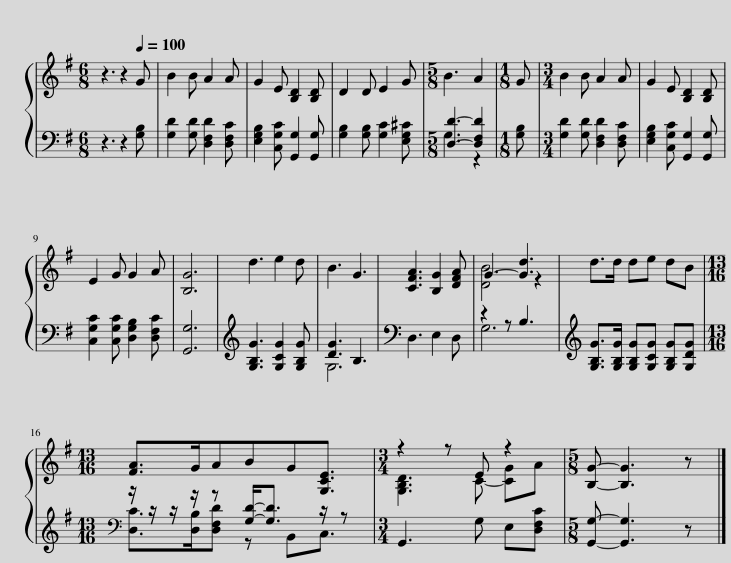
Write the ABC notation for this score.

X:1
%%score { ( 1 4 ) | ( 2 3 ) }
L:1/8
M:6/8
I:linebreak $
K:G
V:1 treble
V:4 treble
V:2 bass
V:3 bass
V:1
 z3 z2[Q:1/4=100] G | B2 B A2 A | G2 E [B,D]2 [B,D] | D2 D E2 G |[M:5/8] B3 A2 | %5
[M:1/8] G |[M:3/4] B2 B A2 A | G2 E [B,D]2 [B,D] |$ E2 G G2 A | [B,G]6 | %10
 d3 e2 d | B3 G3 | [CFA]3 [B,G]2 [DFA] | G3- [Gd]3 | d>d de dB |$ %15
[M:13/16] [FA]>GABG[G,CE]3/2 |[M:3/4] z2 z E z2 |[M:5/8] [B,G]- [B,G]3 z |] %18
V:2
 z3 z2 [G,B,] | [G,D]2 [G,D] [D,F,D]2 [D,F,C] | [E,G,B,]2 [C,G,C] [G,,G,]2 [G,,G,] | [G,B,]2 [G,B,] [G,C]2 [E,G,^C] |[M:5/8] [D,D]3- [D,F,D]2 | %5
[M:1/8] [G,B,] |[M:3/4] [G,D]2 [G,D] [D,F,D]2 [D,F,C] | [E,G,B,]2 [C,G,C] [G,,G,]2 [G,,G,] |$ [C,G,C]2 [C,G,C] [D,G,B,]2 [D,F,C] | [G,,G,]6 | %10
 [G,B,G]3 [G,CG]2 [G,B,G] | [DG]3 B,3 | D,3 E,2 D, | z2 z B,3 | [G,B,G]>[G,B,G] [G,B,G][G,CG] [G,B,G][G,DG] |$ %15
[M:13/16][K:bass] z/ z/ z/ z/ z [G,D]-<[G,D] z/ z |[M:3/4] G,,3 G, E,[D,F,C] |[M:5/8] [G,,G,]- [G,,G,]3 z |] %18
V:3
 x6 | x6 | x6 | x6 |[M:5/8] G,3 z2 | %5
[M:1/8] x |[M:3/4] x6 | x6 |$ x6 | x6 | %10
 x6 | G,6 | x6 | G,6 | x6 |$ %15
[M:13/16][K:bass] [D,C]>[D,B,][D,F,D] z B,,C,3/2 |[M:3/4] x6 |[M:5/8] x5 |] %18
V:4
 x6 | x6 | x6 | x6 |[M:5/8] x5 | %5
[M:1/8] x |[M:3/4] x6 | x6 |$ x6 | x6 | %10
 x6 | x6 | x6 | [DB]4 z2 | x6 |$ %15
[M:13/16] x13/2 |[M:3/4] [G,B,D]3 C- [CG]A |[M:5/8] x5 |] %18
